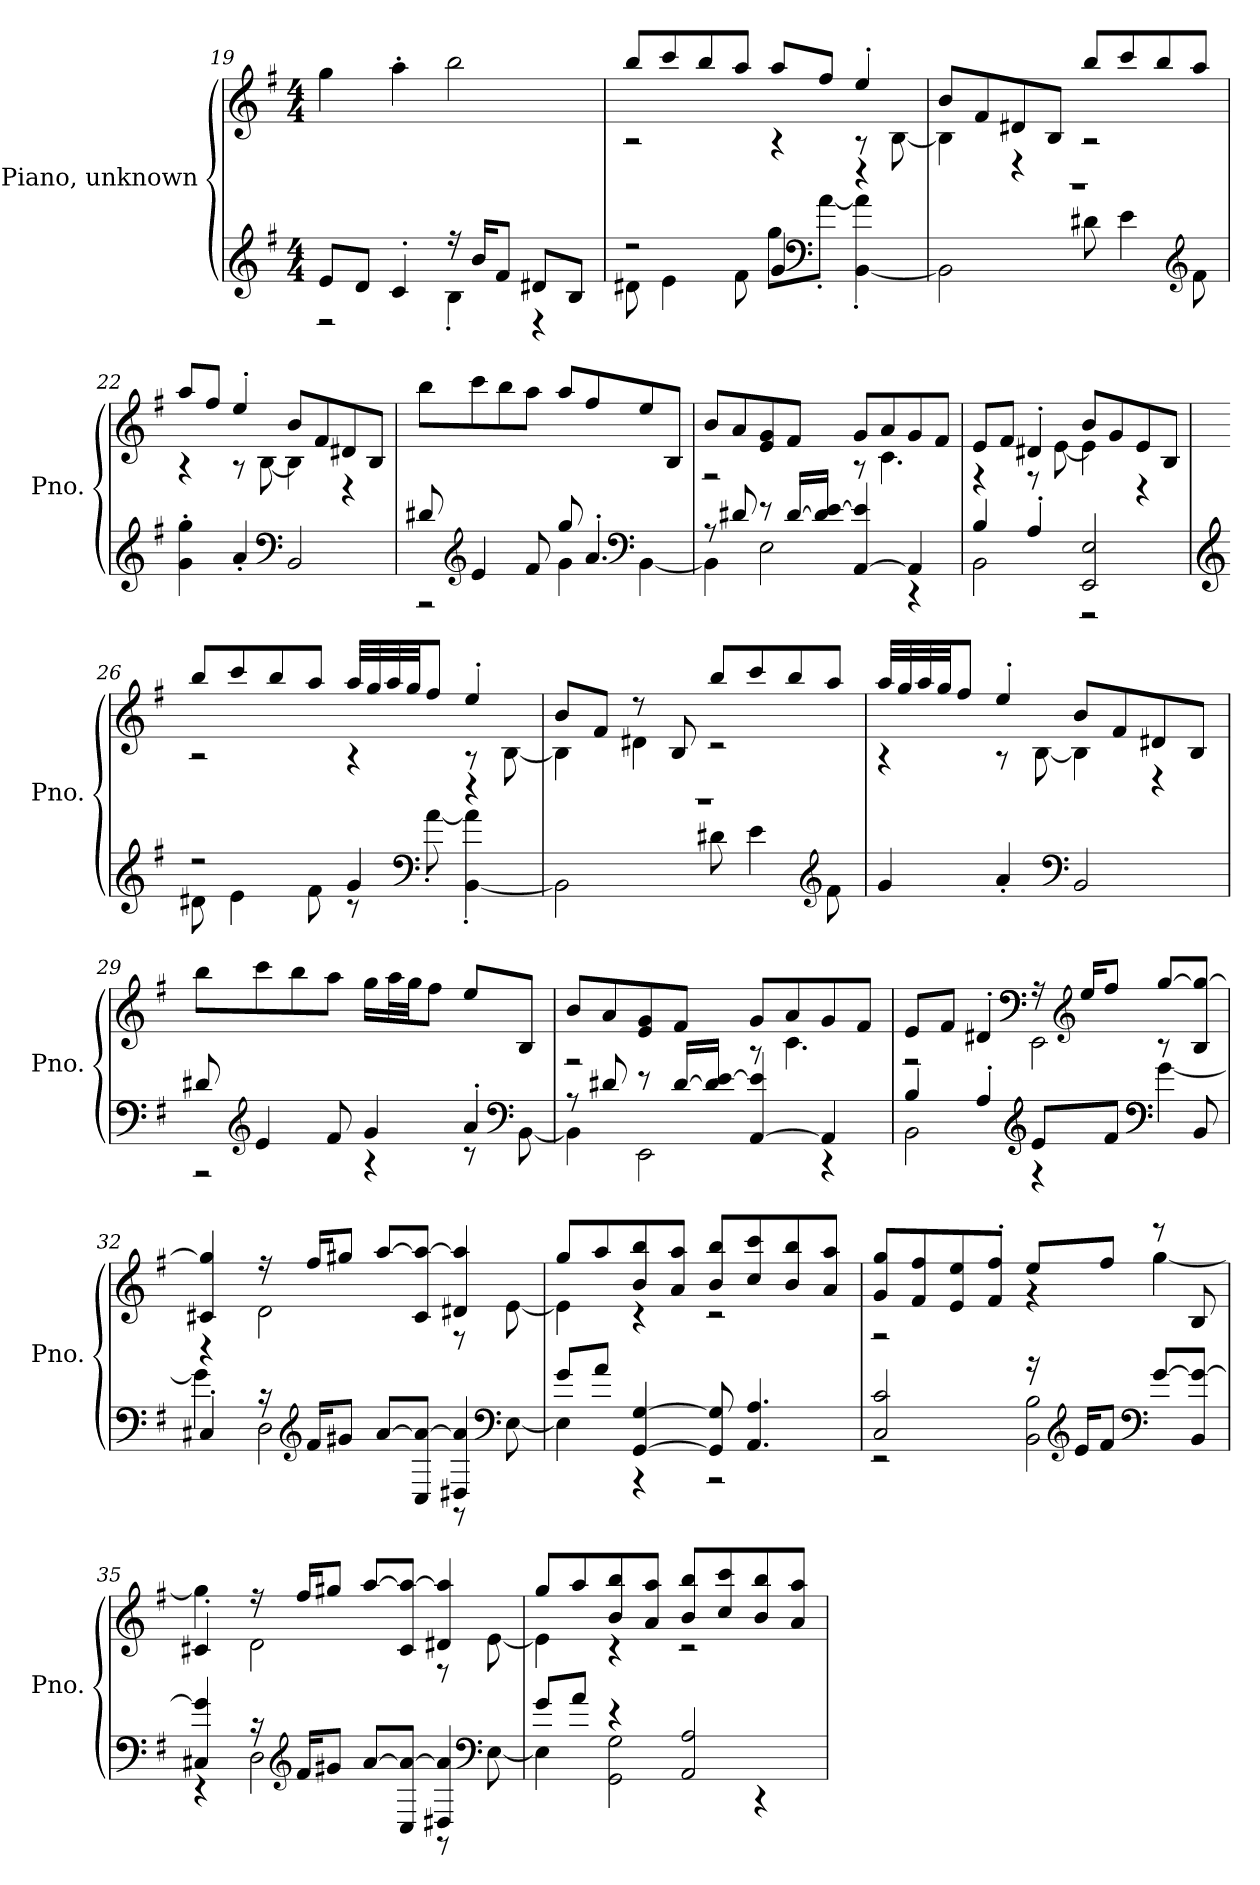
**kern	**kern
*part1	*part1
*staff2	*staff1
*I"Piano, unknown	*
*I'Pno.	*
*clefG2	*clefG2
*k[f#]	*k[f#]
*M4/4	*M4/4
=19	=19
*^	*
8e/L	2r	4gg\
8d/J	.	.
4c'/	.	4aa'\
16r	4B'\	2bb\
16b/KL	.	.
8f#/J	.	.
8d#X/L	4r	.
8B/J	.	.
!!LO:LB:g=z
=20	=20	=20
*	*	*^
2r	8d#X\	8bb/L	2r
.	4e\	8ccc/	.
.	.	8bb/	.
.	8f#\	8aa/J	.
4g/	8gg\L	8aa/L	4r
*clefF4	*	*	*
.	[8a'\J	8ff#/J	.
4r	[4BB\' 4a\]'	4ee'/	8r
.	.	.	[8B\
=21	=21	=21	=21
1r	2BB\]	8b/L	4B\]
.	.	8f#/	.
.	.	8d#X/	4r
.	.	8B/J	.
.	8d#X\	8bb/L	2r
.	4e\	8ccc/	.
.	.	8bb/	.
*clefG2	*	*	*
.	8f#\	8aa/J	.
*v	*v	*	*
=22	=22	=22
4g\' 4gg\'	8aa/L	4r
.	8ff#/J	.
4a'/	4ee'/	8r
.	.	[8B\
*clefF4	*	*
2BB/	8b/L	4B\]
.	8f#/	.
.	8d#X/	4r
.	8B/J	.
*	*v	*v
!!LO:PB:g=z
=23	=23
*^	*
8d#X/	2r	8bb\L
*clefG2	*	*
4e/	.	8ccc\
.	.	8bb\
8f#/	.	8aa\J
8gg/	4g\	8aa/L
4.a'/	.	8ff#/
*clefF4	*	*
.	[4BB\	8ee/
.	.	8B/J
=24	=24	=24
*	*	*^
8r	4BB\]	8b/L	2r
8d#X/	.	8a/	.
8r	2E\	8e/ 8g/	.
[16d#/LL	.	8f#/J	.
16d#/] [16e/JJ	.	.	.
[4AA/ 4e/]	.	8g/L	8r
.	.	8a/	4.c\
4AA/]	4r	8g/	.
.	.	8f#/J	.
=25	=25	=25	=25
4B/	2BB\	8e/L	4r
.	.	8f#/J	.
4A'/	.	4d#X'/	8r
.	.	.	[8e\
2EE/ 2E/	2r	8b/L	4e\]
.	.	8g/	.
.	.	8e/	4r
.	.	8B/J	.
!!LO:LB:g=z	!!
=26	=26	=26	=26
*clefG2	*	*	*
2r	8d#X\	8bb/L	2r
.	4e\	8ccc/	.
.	.	8bb/	.
.	8f#\	8aa/J	.
4g/	8r	32aa/LLL	4r
.	.	32gg/	.
.	.	32aa/	.
.	.	32gg/JJ	.
*clefF4	*	*	*
.	[8a'\	8ff#/J	.
4r	[4BB\' 4a\]'	4ee'/	8r
.	.	.	[8B\
=27	=27	=27	=27
1r	2BB\]	8b/L	4B\]
.	.	8f#/J	.
.	.	8r	4d#X\
.	.	8B/	.
.	8d#X\	8bb/L	2r
.	4e\	8ccc/	.
.	.	8bb/	.
*clefG2	*	*	*
.	8f#\	8aa/J	.
*v	*v	*	*
=28	=28	=28
4g/	32aa/LLL	4r
.	32gg/	.
.	32aa/	.
.	32gg/JJ	.
.	8ff#/J	.
4a'/	4ee'/	8r
.	.	[8B\
*clefF4	*	*
2BB/	8b/L	4B\]
.	8f#/	.
.	8d#X/	4r
.	8B/J	.
*	*v	*v
!!LO:LB:g=z
=29	=29
*^	*
8d#X/	2r	8bb\L
*clefG2	*	*
4e/	.	8ccc\
.	.	8bb\
8f#/	.	8aa\J
4g/	4r	16gg\LL
.	.	32aa\L
.	.	32gg\JJ
.	.	8ff#\J
4a'/	8r	8ee/L
*clefF4	*	*
.	[8BB\	8B/J
=30	=30	=30
*	*	*^
8r	4BB\]	8b/L	2r
8d#X/	.	8a/	.
8r	2EE\	8e/ 8g/	.
[16d#/LL	.	8f#/J	.
16d#/] [16e/JJ	.	.	.
[4AA/ 4e/]	.	8g/L	8r
.	.	8a/	4.c\
4AA/]	4r	8g/	.
.	.	8f#/J	.
!!LO:LB:g=z	!!
=31	=31	=31	=31
4B/	2BB\	8e/L	2r
.	.	8f#/J	.
4A'/	.	4d#X'/	.
*clefG2	*	*clefF4	*
8e/L	4r	16r	2EE\
*	*	*clefG2	*
.	.	16ee/KL	.
8f#/J	.	8ff#/J	.
*clefF4	*	*	*
8r	[4g\	[8gg/L	.
8BB/	.	8B/ 8gg/_J	.
=32	=32	=32	=32
4C#X'/	4g\]	4c#X/ 4gg/]	4r
16r	2D\	16r	2d\
*clefG2	*	*	*
16f#/KL	.	16ff#/KL	.
8g#X/J	.	8gg#X/J	.
[8a/L	.	[8aa/L	.
8C#/ 8a/_J	.	8c#/ 8aa/_J	.
4D#X/ 4a/]	8r	4d#X/ 4aa/]	8r
*clefF4	*	*	*
.	[8E\	.	[8e\
=33	=33	=33	=33
8g/L	4E\]	8gg/L	4e\]
8a/J	.	8aa/	.
[4GG/ [4G/	4r	8b/ 8bb/	4r
.	.	8a/ 8aa/J	.
8GG/] 8G/]	2r	8b/ 8bb/L	2r
4.AA/ 4.A/	.	8cc/ 8ccc/	.
.	.	8b/ 8bb/	.
.	.	8a/ 8aa/J	.
!!LO:LB:g=z	!!
=34	=34	=34	=34
2C/ 2c/	2r	8g/ 8gg/L	2r
.	.	8f#/ 8ff#/	.
.	.	8e/ 8ee/	.
.	.	8f#/' 8ff#/'J	.
16r	2BB\ 2B\	8ee/L	4r
*clefG2	*	*	*
16e/KL	.	.	.
8f#/J	.	8ff#/J	.
*clefF4	*	*	*
[8g/L	.	8r	[4gg\
8BB/ 8g/_J	.	8B/	.
=35	=35	=35	=35
4C#X/ 4g/]	4r	4c#X'/	4gg\]
16r	2D\	16r	2d\
*clefG2	*	*	*
16f#/KL	.	16ff#/KL	.
8g#X/J	.	8gg#X/J	.
[8a/L	.	[8aa/L	.
8C#/ 8a/_J	.	8c#/ 8aa/_J	.
4D#X/ 4a/]	8r	4d#X/ 4aa/]	8r
*clefF4	*	*	*
.	[8E\	.	[8e\
=36	=36	=36	=36
8g/L	4E\]	8gg/L	4e\]
8a/J	.	8aa/	.
4r	2GG\ 2G\	8b/ 8bb/	4r
.	.	8a/ 8aa/J	.
2AA/ 2A/	.	8b/ 8bb/L	2r
.	.	8cc/ 8ccc/	.
.	4r	8b/ 8bb/	.
.	.	8a/ 8aa/J	.
*v	*v	*	*
*	*v	*v
=	=
*-	*-
